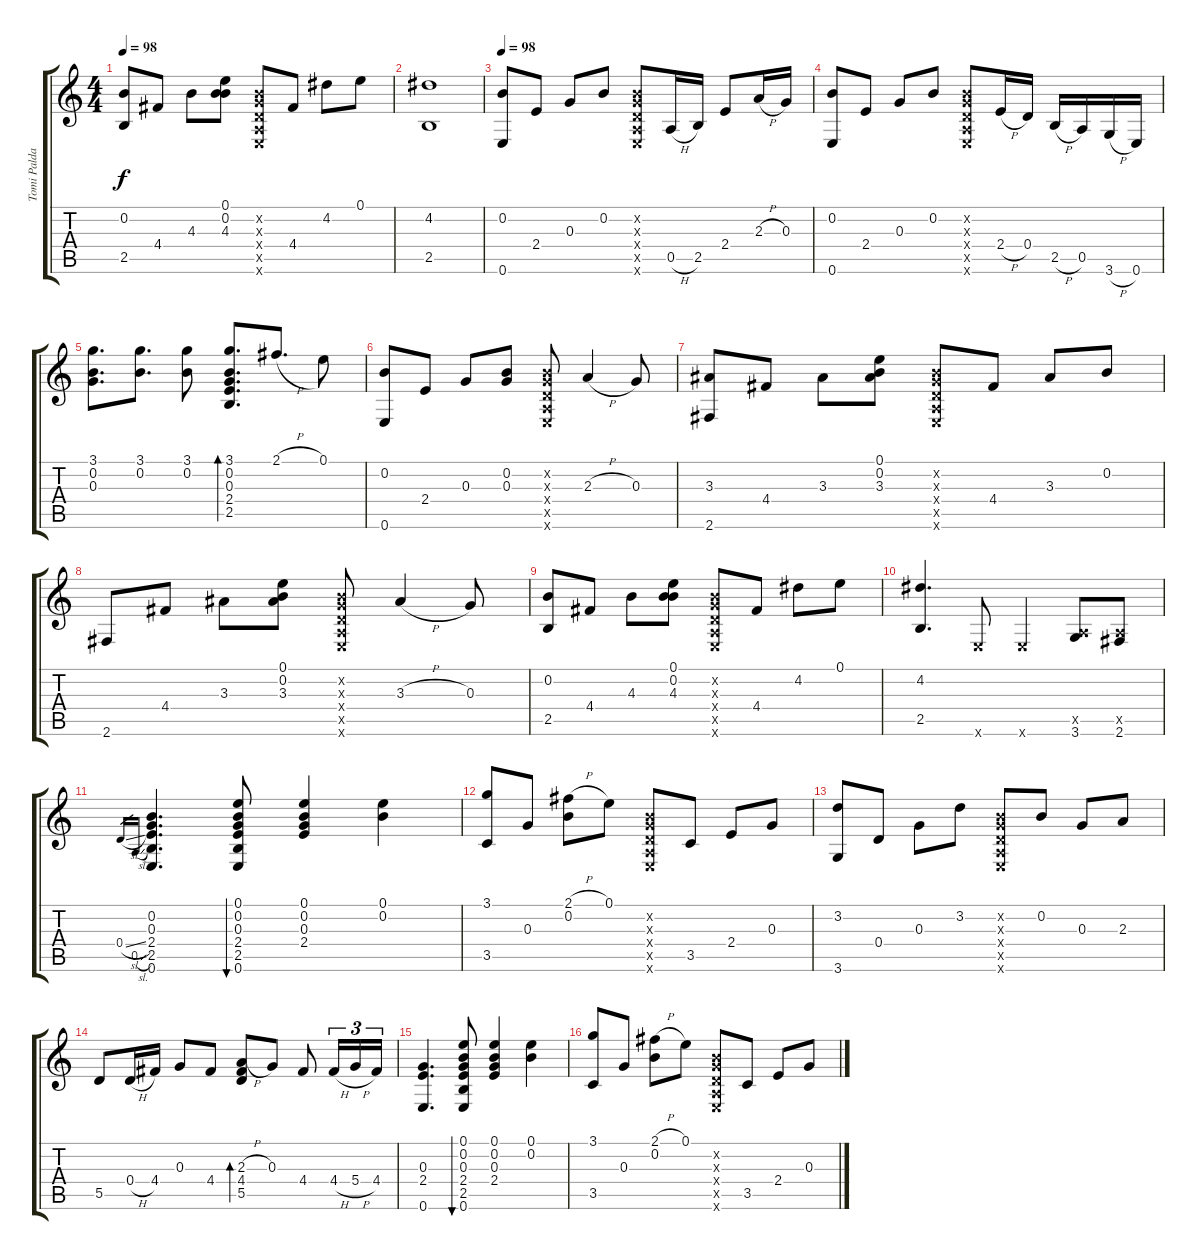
\track ("Tomi Paldanius" "Tomi Palda") {instrument acousticguitarsteel}
\staff {score tabs}
\tuning (E4 B3 G3 D3 A2 E2) {hide}
\ts (4 4)
\tempo 98
\clef g2
\ks c
(0.2 2.5).8{dy f} 4.4.8 4.3.8 (0.1 0.2 4.3).8 (0.2{x} 0.3{x} 0.4{x} 0.5{x} 0.6{x}).8 4.4.8 4.2.8 0.1.8 |
(4.2 2.5).1 |
\tempo 98
(0.2 0.6).8 2.4.8 0.3.8 0.2.8 (0.2{x} 0.3{x} 0.4{x} 0.5{x} 0.6{x}).8 0.5{h}.16 2.5.16 2.4.8 2.3{h}.16 0.3.16 |
(0.2 0.6).8 2.4.8 0.3.8 0.2.8 (0.2{x} 0.3{x} 0.4{x} 0.5{x} 0.6{x}).8 2.4{h}.16 0.4.16 2.5{h}.16 0.5.16 3.6{h}.16 0.6.16 |
(3.1 0.2 0.3).8{d} (3.1 0.2).8{d} (3.1 0.2).8 (3.1 0.2 0.3 2.4 2.5).8{d bd 120} 2.1{h}.8{d} 0.1.8 |
(0.2 0.6).8 2.4.8 0.3.8 (0.2 0.3).8 (0.2{x} 0.3{x} 0.4{x} 0.5{x} 0.6{x}).8 2.3{h}.4 0.3.8 |
(3.3 2.6).8 4.4.8 3.3.8 (0.1 0.2 3.3).8 (0.2{x} 0.3{x} 0.4{x} 0.5{x} 0.6{x}).8 4.4.8 3.3.8 0.2.8 |
2.6.8 4.4.8 3.3.8 (0.1 0.2 3.3).8 (0.2{x} 0.3{x} 0.4{x} 0.5{x} 0.6{x}).8 3.3{h}.4 0.3.8 |
(0.2 2.5).8 4.4.8 4.3.8 (0.1 0.2 4.3).8 (0.2{x} 0.3{x} 0.4{x} 0.5{x} 0.6{x}).8 4.4.8 4.2.8 0.1.8 |
(4.2 2.5).4{d} 0.6{x}.8 0.6{x}.4 (0.5{x} 3.6).8 (0.5{x} 2.6).8 |
0.4{sl}.16{gr} 0.5{sl}.16{gr} (0.2 0.3 2.4 2.5 0.6).4{d} (0.1 0.2 0.3 2.4 2.5 0.6).8{bu 240} (0.1 0.2 0.3 2.4).4 (0.1 0.2).4 |
(3.1 3.5).8 0.3.8 (2.1{h} 0.2).8 0.1.8 (0.2{x} 0.3{x} 0.4{x} 0.5{x} 0.6{x}).8 3.5.8 2.4.8 0.3.8 |
(3.2 3.6).8 0.4.8 0.3.8 3.2.8 (0.2{x} 0.3{x} 0.4{x} 0.5{x} 0.6{x}).8 0.2.8 0.3.8 2.3.8 |
5.5.8 0.4{h}.16 4.4.16 0.3.8 4.4.8 (2.3{h} 4.4 5.5).8{bd 120} 0.3.8 4.4.8 4.4{h}.16{tu (3 2)} 5.4{h}.16{tu (3 2)} 4.4.16{tu (3 2)} |
(0.3 2.4 0.6).4{d} (0.1 0.2 0.3 2.4 2.5 0.6).8{bu 240} (0.1 0.2 0.3 2.4).4 (0.1 0.2).4 |
(3.1 3.5).8 0.3.8 (2.1{h} 0.2).8 0.1.8 (0.2{x} 0.3{x} 0.4{x} 0.5{x} 0.6{x}).8 3.5.8 2.4.8 0.3.8
